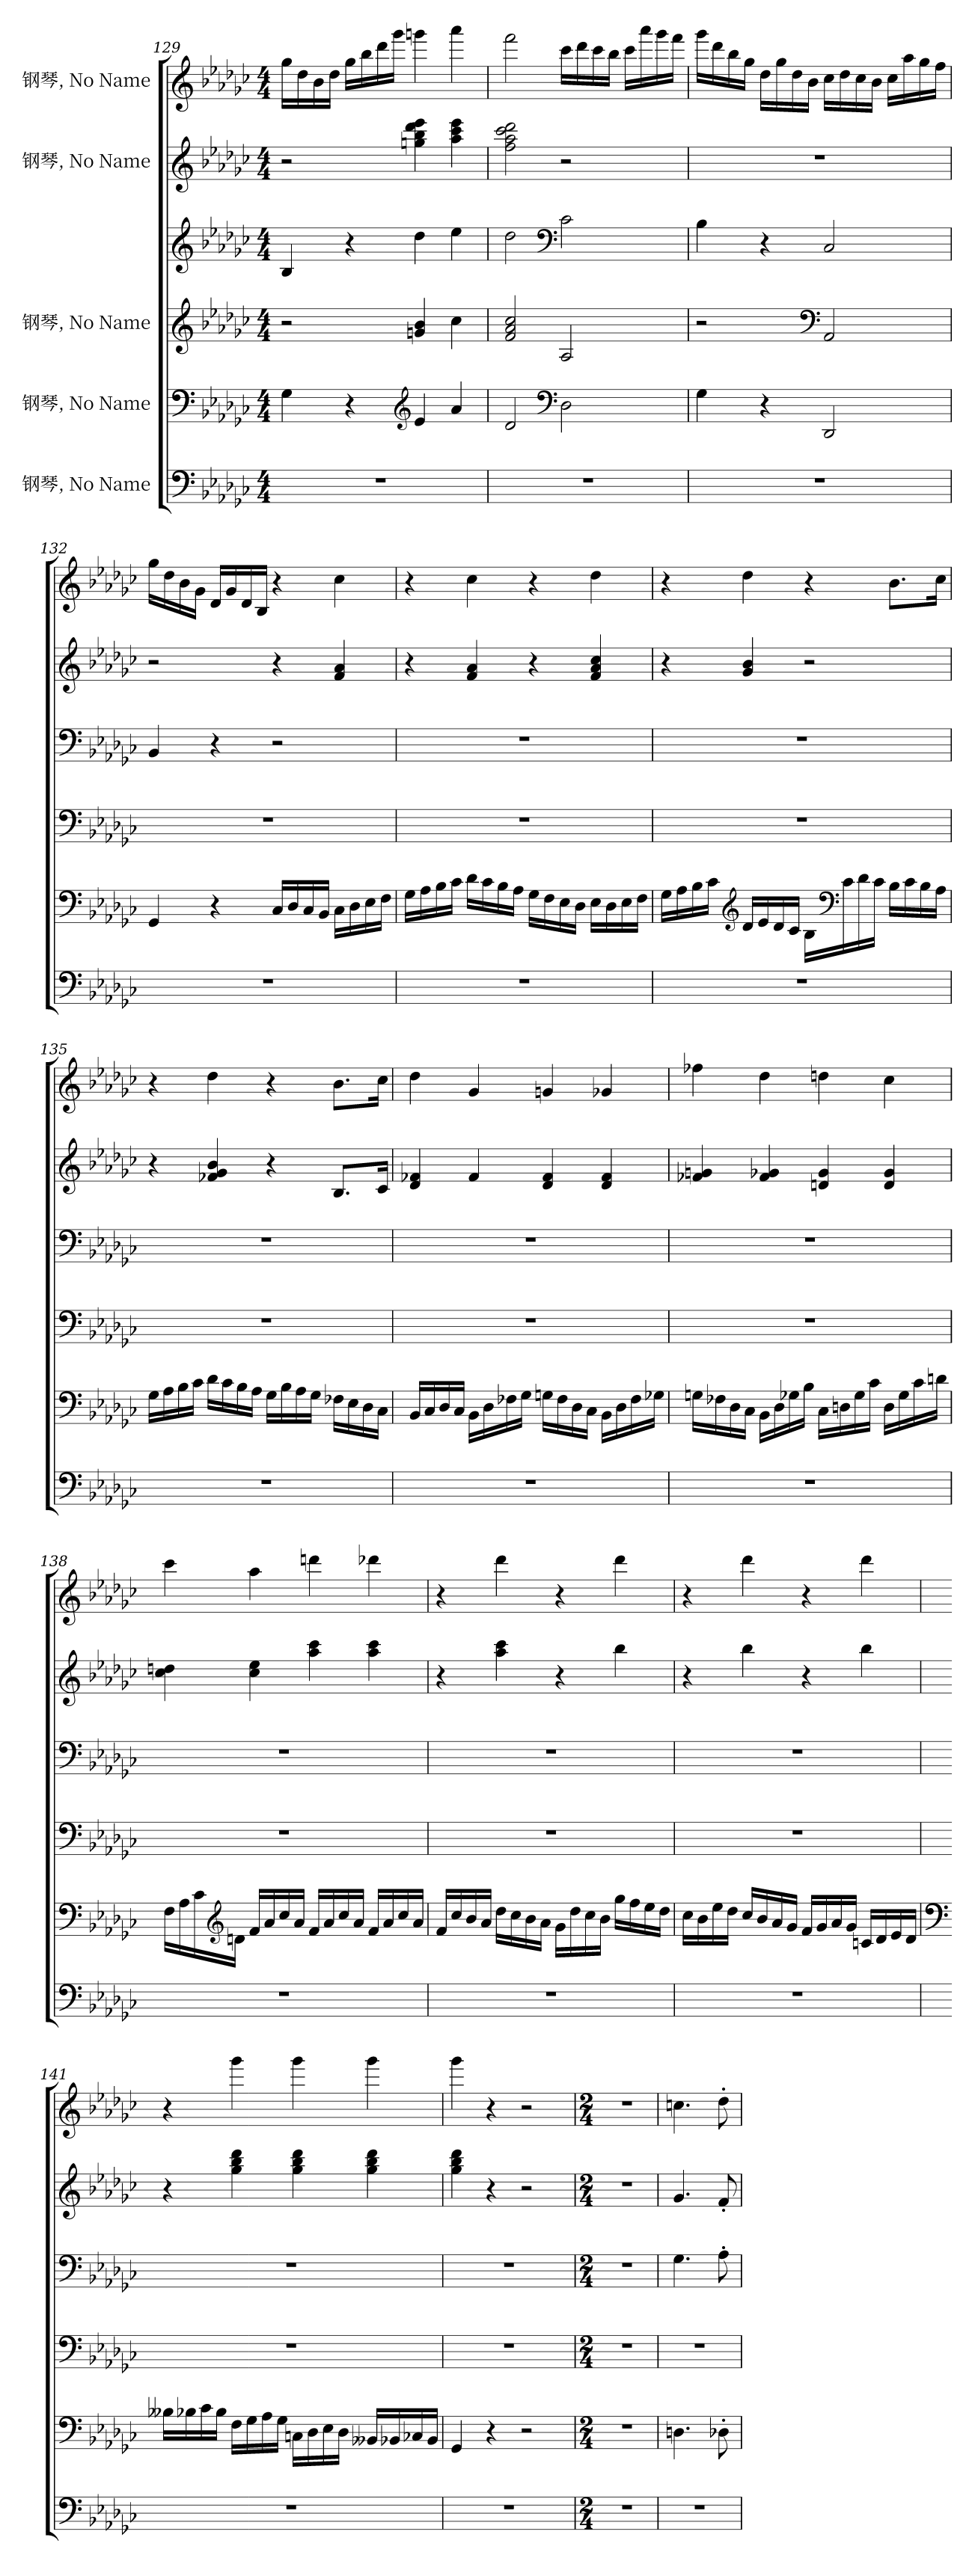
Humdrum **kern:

**kern	**kern	**kern	**kern	**kern	**kern
*part5	*part4	*part3	*part3	*part2	*part1
*staff6	*staff5	*staff4	*staff3	*staff2	*staff1
*I"钢琴, No Name	*I"钢琴, No Name	*I"钢琴, No Name	*	*I"钢琴, No Name	*I"钢琴, No Name
*clefF4	*clefF4	*clefG2	*clefG2	*clefG2	*clefG2
*k[b-e-a-d-g-c-]	*k[b-e-a-d-g-c-]	*k[b-e-a-d-g-c-]	*k[b-e-a-d-g-c-]	*k[b-e-a-d-g-c-]	*k[b-e-a-d-g-c-]
*M4/4	*M4/4	*M4/4	*M4/4	*M4/4	*M4/4
=129	=129	=129	=129	=129	=129
1r	4G-\	2r	4B-/	2r	16gg-\LL
.	.	.	.	.	16dd-\
.	.	.	.	.	16b-\
.	.	.	.	.	16dd-\JJ
.	4r	.	4r	.	16gg-\LL
.	.	.	.	.	16bb-\
.	.	.	.	.	16ddd-\
.	.	.	.	.	16ggg-\JJ
*	*clefG2	*	*	*	*
.	4e-/	4gn/ 4b-/	4dd-\	4ggn\ 4bb-\ 4ddd-\ 4eee-\	4gggn\
.	4a-/	4cc-\	4ee-\	4aa-\ 4ccc-\ 4eee-\	4aaa-\
=130	=130	=130	=130	=130	=130
1r	2d-/	2f/ 2a-/ 2cc-/	2dd-\	2ff\ 2aa-\ 2ccc-\ 2ddd-\	2fff\
*	*clefF4	*	*clefF4	*	*
.	2D-\	2A-/	2c-\	2r	16ccc-\LL
.	.	.	.	.	16ddd-\
.	.	.	.	.	16ccc-\
.	.	.	.	.	16bb-\JJ
.	.	.	.	.	16ccc-\LL
.	.	.	.	.	16aaa-\
.	.	.	.	.	16ggg-\
.	.	.	.	.	16fff\JJ
!!LO:LB:g=z
=131	=131	=131	=131	=131	=131
1r	4G-\	2r	4B-\	1r	16ggg-\LL
.	.	.	.	.	16ddd-\
.	.	.	.	.	16bb-\
.	.	.	.	.	16gg-\JJ
.	4r	.	4r	.	16dd-\LL
.	.	.	.	.	16gg-\
.	.	.	.	.	16dd-\
.	.	.	.	.	16b-\JJ
*	*	*clefF4	*	*	*
.	2DD-/	2AA-/	2C-/	.	16cc-\LL
.	.	.	.	.	16dd-\
.	.	.	.	.	16cc-\
.	.	.	.	.	16b-\JJ
.	.	.	.	.	16cc-\LL
.	.	.	.	.	16aa-\
.	.	.	.	.	16gg-\
.	.	.	.	.	16ff\JJ
=132	=132	=132	=132	=132	=132
1r	4GG-/	1r	4BB-/	2r	16gg-\LL
.	.	.	.	.	16dd-\
.	.	.	.	.	16b-\
.	.	.	.	.	16g-\JJ
.	4r	.	4r	.	16d-/LL
.	.	.	.	.	16g-/
.	.	.	.	.	16d-/
.	.	.	.	.	16B-/JJ
.	16C-/LL	.	2r	4r	4r
.	16D-/	.	.	.	.
.	16C-/	.	.	.	.
.	16BB-/JJ	.	.	.	.
.	16C-\LL	.	.	4f/ 4a-/	4cc-\
.	16D-\	.	.	.	.
.	16E-\	.	.	.	.
.	16F\JJ	.	.	.	.
!!LO:PB:g=z
=133	=133	=133	=133	=133	=133
1r	16G-\LL	1r	1r	4r	4r
.	16A-\	.	.	.	.
.	16B-\	.	.	.	.
.	16c-\JJ	.	.	.	.
.	16d-\LL	.	.	4f/ 4a-/	4cc-\
.	16c-\	.	.	.	.
.	16B-\	.	.	.	.
.	16A-\JJ	.	.	.	.
.	16G-\LL	.	.	4r	4r
.	16F\	.	.	.	.
.	16E-\	.	.	.	.
.	16D-\JJ	.	.	.	.
.	16E-\LL	.	.	4f/ 4a-/ 4cc-/	4dd-\
.	16D-\	.	.	.	.
.	16E-\	.	.	.	.
.	16F\JJ	.	.	.	.
=134	=134	=134	=134	=134	=134
1r	16G-\LL	1r	1r	4r	4r
.	16A-\	.	.	.	.
.	16B-\	.	.	.	.
.	16c-\JJ	.	.	.	.
*	*clefG2	*	*	*	*
.	16d-/LL	.	.	4g-/ 4b-/	4dd-\
.	16e-/	.	.	.	.
.	16d-/	.	.	.	.
.	16c-/JJ	.	.	.	.
.	16B-\LL	.	.	2r	4r
*	*clefF4	*	*	*	*
.	16c-\	.	.	.	.
.	16d-\	.	.	.	.
.	16c-\JJ	.	.	.	.
.	16B-\LL	.	.	.	8.b-\L
.	16c-\	.	.	.	.
.	16B-\	.	.	.	.
.	16A-\JJ	.	.	.	16cc-\Jk
!!LO:LB:g=z
=135	=135	=135	=135	=135	=135
1r	16G-\LL	1r	1r	4r	4r
.	16A-\	.	.	.	.
.	16B-\	.	.	.	.
.	16c-\JJ	.	.	.	.
.	16d-\LL	.	.	4f-X/ 4g-/ 4b-/	4dd-\
.	16c-\	.	.	.	.
.	16B-\	.	.	.	.
.	16A-\JJ	.	.	.	.
.	16G-\LL	.	.	4r	4r
.	16B-\	.	.	.	.
.	16A-\	.	.	.	.
.	16G-\JJ	.	.	.	.
.	16F-X\LL	.	.	8.B-/L	8.b-\L
.	16E-\	.	.	.	.
.	16D-\	.	.	.	.
.	16C-\JJ	.	.	16c-/Jk	16cc-\Jk
=136	=136	=136	=136	=136	=136
1r	16BB-/LL	1r	1r	4d-/ 4f-X/	4dd-\
.	16C-/	.	.	.	.
.	16D-/	.	.	.	.
.	16C-/JJ	.	.	.	.
.	16BB-\LL	.	.	4f-/	4g-/
.	16D-\	.	.	.	.
.	16F-X\	.	.	.	.
.	16G-\JJ	.	.	.	.
.	16Gn\LL	.	.	4d-/ 4f-/	4gn/
.	16F-\	.	.	.	.
.	16D-\	.	.	.	.
.	16C-\JJ	.	.	.	.
.	16BB-\LL	.	.	4d-/ 4f-/	4g-X/
.	16D-\	.	.	.	.
.	16F-\	.	.	.	.
.	16G-X\JJ	.	.	.	.
!!LO:PB:g=z
=137	=137	=137	=137	=137	=137
1r	16Gn\LL	1r	1r	4f-X/ 4gn/	4ff-X\
.	16F-X\	.	.	.	.
.	16D-\	.	.	.	.
.	16C-\JJ	.	.	.	.
.	16BB-\LL	.	.	4f-/ 4g-X/	4dd-\
.	16D-\	.	.	.	.
.	16G-X\	.	.	.	.
.	16B-\JJ	.	.	.	.
.	16C-\LL	.	.	4dn/ 4g-/	4ddn\
.	16Dn\	.	.	.	.
.	16G-\	.	.	.	.
.	16c-\JJ	.	.	.	.
.	16D\LL	.	.	4d/ 4g-/	4cc-\
.	16G-\	.	.	.	.
.	16c-\	.	.	.	.
.	16dn\JJ	.	.	.	.
=138	=138	=138	=138	=138	=138
1r	16F\LL	1r	1r	4cc-\ 4ddn\	4ccc-\
.	16A-\	.	.	.	.
.	16c-\	.	.	.	.
*	*clefG2	*	*	*	*
.	16dn\JJ	.	.	.	.
.	16f/LL	.	.	4cc-\ 4ee-\	4aa-\
.	16a-/	.	.	.	.
.	16cc-/	.	.	.	.
.	16a-/JJ	.	.	.	.
.	16f/LL	.	.	4aa-\ 4ccc-\	4dddn\
.	16a-/	.	.	.	.
.	16cc-/	.	.	.	.
.	16a-/JJ	.	.	.	.
.	16f/LL	.	.	4aa-\ 4ccc-\	4ddd-X\
.	16a-/	.	.	.	.
.	16cc-/	.	.	.	.
.	16a-/JJ	.	.	.	.
!!LO:LB:g=z
=139	=139	=139	=139	=139	=139
1r	16f/LL	1r	1r	4r	4r
.	16cc-/	.	.	.	.
.	16b-/	.	.	.	.
.	16a-/JJ	.	.	.	.
.	16dd-\LL	.	.	4aa-\ 4ccc-\	4ddd-\
.	16cc-\	.	.	.	.
.	16b-\	.	.	.	.
.	16a-\JJ	.	.	.	.
.	16g-\LL	.	.	4r	4r
.	16dd-\	.	.	.	.
.	16cc-\	.	.	.	.
.	16b-\JJ	.	.	.	.
.	16gg-\LL	.	.	4bb-\	4ddd-\
.	16ff\	.	.	.	.
.	16ee-\	.	.	.	.
.	16dd-\JJ	.	.	.	.
=140	=140	=140	=140	=140	=140
1r	16cc-\LL	1r	1r	4r	4r
.	16b-\	.	.	.	.
.	16ee-\	.	.	.	.
.	16dd-\JJ	.	.	.	.
.	16cc-/LL	.	.	4bb-\	4ddd-\
.	16b-/	.	.	.	.
.	16a-/	.	.	.	.
.	16g-/JJ	.	.	.	.
.	16f/LL	.	.	4r	4r
.	16g-/	.	.	.	.
.	16a-/	.	.	.	.
.	16g-/JJ	.	.	.	.
.	16cn/LL	.	.	4bb-\	4ddd-\
.	16d-/	.	.	.	.
.	16e-/	.	.	.	.
.	16d-/JJ	.	.	.	.
!!LO:PB:g=z
=141	=141	=141	=141	=141	=141
*	*clefF4	*	*	*	*
1r	16B--X\LL	1r	1r	4r	4r
.	16B-X\	.	.	.	.
.	16c-\	.	.	.	.
.	16B-\JJ	.	.	.	.
.	16F\LL	.	.	4gg-\ 4bb-\ 4ddd-\	4ggg-\
.	16G-\	.	.	.	.
.	16A-\	.	.	.	.
.	16G-\JJ	.	.	.	.
.	16Cn\LL	.	.	4gg-\ 4bb-\ 4ddd-\	4ggg-\
.	16D-\	.	.	.	.
.	16E-\	.	.	.	.
.	16D-\JJ	.	.	.	.
.	16BB--X/LL	.	.	4gg-\ 4bb-\ 4ddd-\	4ggg-\
.	16BB-X/	.	.	.	.
.	16C-X/	.	.	.	.
.	16BB-/JJ	.	.	.	.
=142	=142	=142	=142	=142	=142
1r	4GG-/	1r	1r	4gg-\ 4bb-\ 4ddd-\	4ggg-\
*	*	*	*	*	*MM89
.	4r	.	.	4r	4r
.	2r	.	.	2r	2r
=143	=143	=143	=143	=143	=143
*M2/4	*M2/4	*M2/4	*M2/4	*M2/4	*M2/4
*	*	*	*	*	*MM56
2r	2r	2r	2r	2r	2r
=144	=144	=144	=144	=144	=144
*	*	*	*	*	*MM159
2r	4.Dn\	2r	4.G-\	4.g-/	4.ccn\
*	*	*	*	*	*MM158
.	8D-X'\	.	8A-'\	8f'/	8dd-'\
=	=	=	=	=	=
*-	*-	*-	*-	*-	*-
